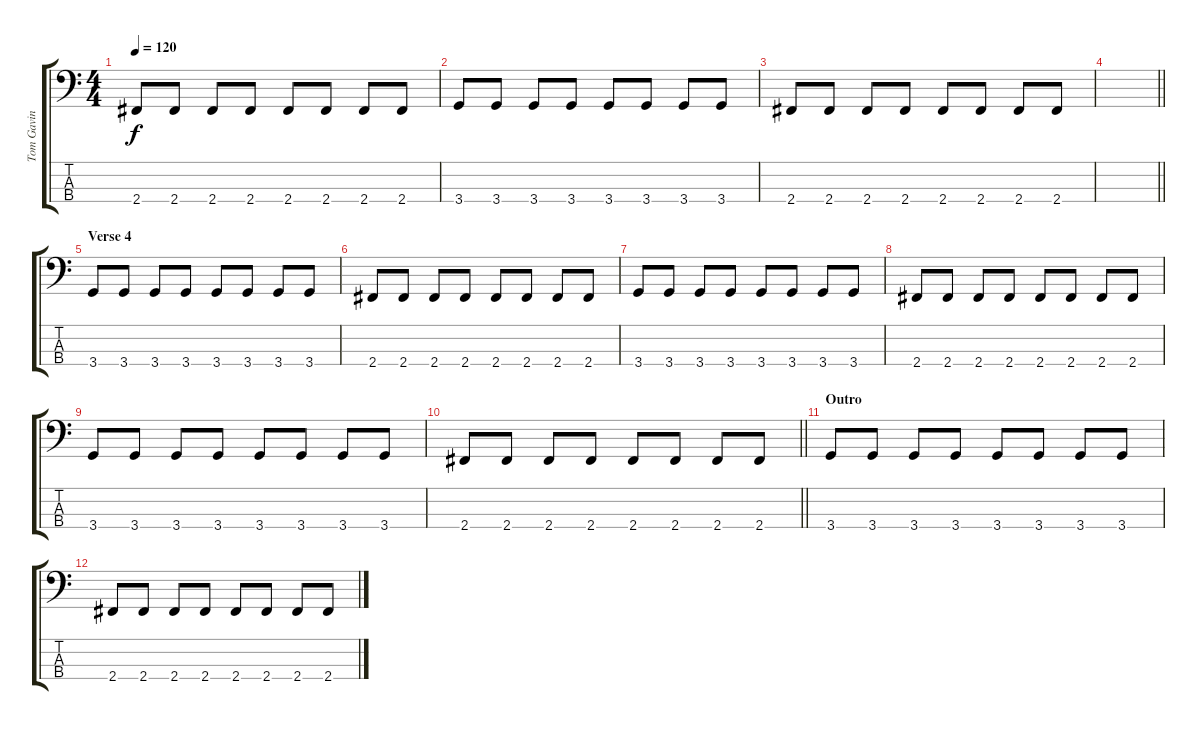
\track ("Tom Gavin" "Tom Gavin") {instrument electricbassfinger}
\staff {score tabs}
\tuning (G2 D2 A1 E1) {hide}
\ts (4 4)
\tempo 120
\clef f4
\ks c
2.4.8{dy f} 2.4.8 2.4.8 2.4.8 2.4.8 2.4.8 2.4.8 2.4.8 |
3.4.8 3.4.8 3.4.8 3.4.8 3.4.8 3.4.8 3.4.8 3.4.8 |
2.4.8 2.4.8 2.4.8 2.4.8 2.4.8 2.4.8 2.4.8 2.4.8 |
\barLineRight lightlight
|
\section ("" "Verse 4")
3.4.8 3.4.8 3.4.8 3.4.8 3.4.8 3.4.8 3.4.8 3.4.8 |
2.4.8 2.4.8 2.4.8 2.4.8 2.4.8 2.4.8 2.4.8 2.4.8 |
3.4.8 3.4.8 3.4.8 3.4.8 3.4.8 3.4.8 3.4.8 3.4.8 |
2.4.8 2.4.8 2.4.8 2.4.8 2.4.8 2.4.8 2.4.8 2.4.8 |
3.4.8 3.4.8 3.4.8 3.4.8 3.4.8 3.4.8 3.4.8 3.4.8 |
\barLineRight lightlight
2.4.8 2.4.8 2.4.8 2.4.8 2.4.8 2.4.8 2.4.8 2.4.8 |
\section ("" "Outro")
3.4.8 3.4.8 3.4.8 3.4.8 3.4.8 3.4.8 3.4.8 3.4.8 |
2.4.8 2.4.8 2.4.8 2.4.8 2.4.8 2.4.8 2.4.8 2.4.8
